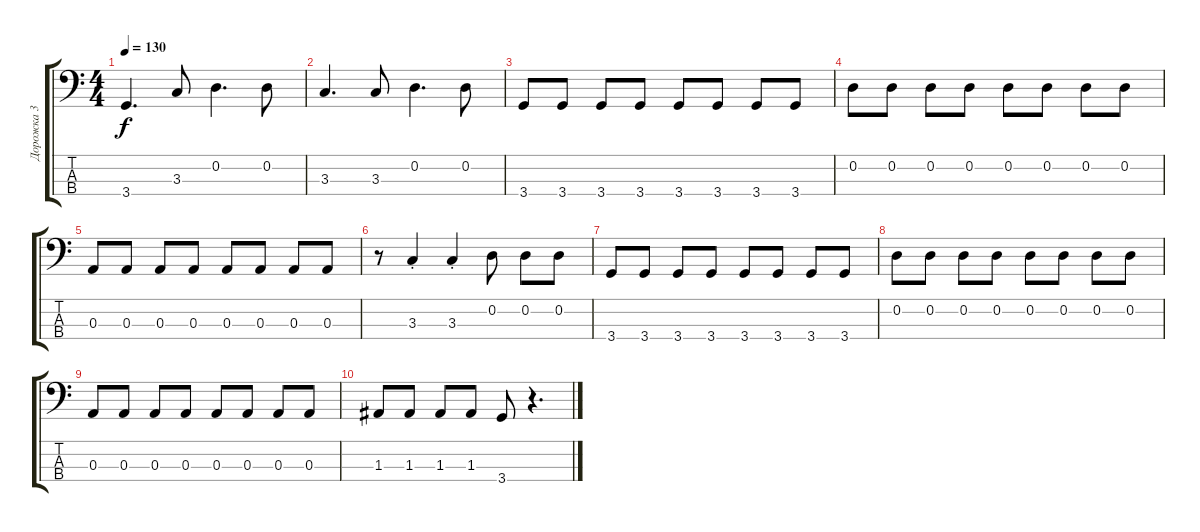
\track ("Дорожка 3" "Дорожка 3") {instrument electricbassfinger}
\staff {score tabs}
\tuning (G2 D2 A1 E1) {hide}
\ts (4 4)
\tempo 130
\clef f4
\ks c
3.4.4{d dy f} 3.3.8 0.2.4{d} 0.2.8 |
3.3.4{d} 3.3.8 0.2.4{d} 0.2.8 |
3.4.8 3.4.8 3.4.8 3.4.8 3.4.8 3.4.8 3.4.8 3.4.8 |
0.2.8 0.2.8 0.2.8 0.2.8 0.2.8 0.2.8 0.2.8 0.2.8 |
0.3.8 0.3.8 0.3.8 0.3.8 0.3.8 0.3.8 0.3.8 0.3.8 |
r.8 3.3{st}.4 3.3{st}.4 0.2.8 0.2.8 0.2.8 |
3.4.8 3.4.8 3.4.8 3.4.8 3.4.8 3.4.8 3.4.8 3.4.8 |
0.2.8 0.2.8 0.2.8 0.2.8 0.2.8 0.2.8 0.2.8 0.2.8 |
0.3.8 0.3.8 0.3.8 0.3.8 0.3.8 0.3.8 0.3.8 0.3.8 |
1.3.8 1.3.8 1.3.8 1.3.8 3.4.8 r.4{d}
